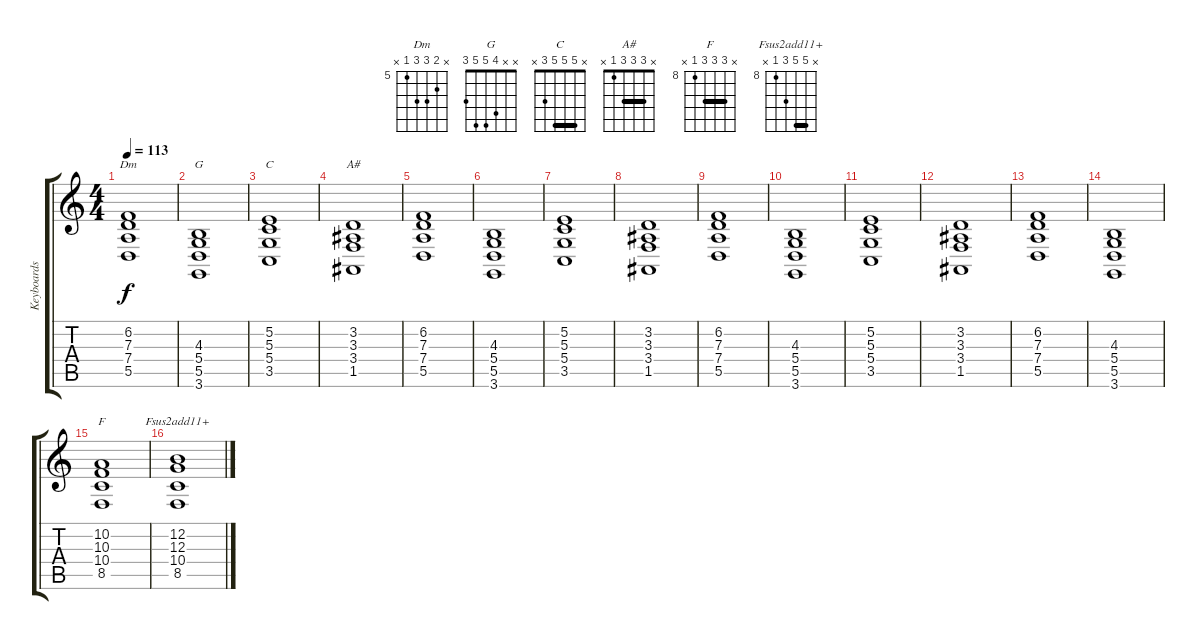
\track ("Keyboards 1" "Keyboards ") {instrument stringensemble1}
\staff {score tabs}
\tuning (E4 B3 G3 D3 A2 E2) {hide}
\chord ("Dm" x 6 7 7 5 x) {firstfret 5}
\chord ("G" x x 4 5 5 3)
\chord ("C" x 5 5 5 3 x) {barre 5}
\chord ("A#" x 3 3 3 1 x) {barre 3}
\chord ("F" x 10 10 10 8 x) {firstfret 8 barre 10}
\chord ("Fsus2add11+" x 12 12 10 8 x) {firstfret 8 barre 12}
\ts (4 4)
\tempo 113
\clef g2
\ks c
(6.2 7.3 7.4 5.5).1{ch "Dm" dy f} |
(4.3 5.4 5.5 3.6).1{ch "G"} |
(5.2 5.3 5.4 3.5).1{ch "C"} |
(3.2 3.3 3.4 1.5).1{ch "A#"} |
(6.2 7.3 7.4 5.5).1 |
(4.3 5.4 5.5 3.6).1 |
(5.2 5.3 5.4 3.5).1 |
(3.2 3.3 3.4 1.5).1 |
(6.2 7.3 7.4 5.5).1 |
(4.3 5.4 5.5 3.6).1 |
(5.2 5.3 5.4 3.5).1 |
(3.2 3.3 3.4 1.5).1 |
(6.2 7.3 7.4 5.5).1 |
(4.3 5.4 5.5 3.6).1 |
(10.2 10.3 10.4 8.5).1{ch "F"} |
(12.2 12.3 10.4 8.5).1{ch "Fsus2add11+"}
